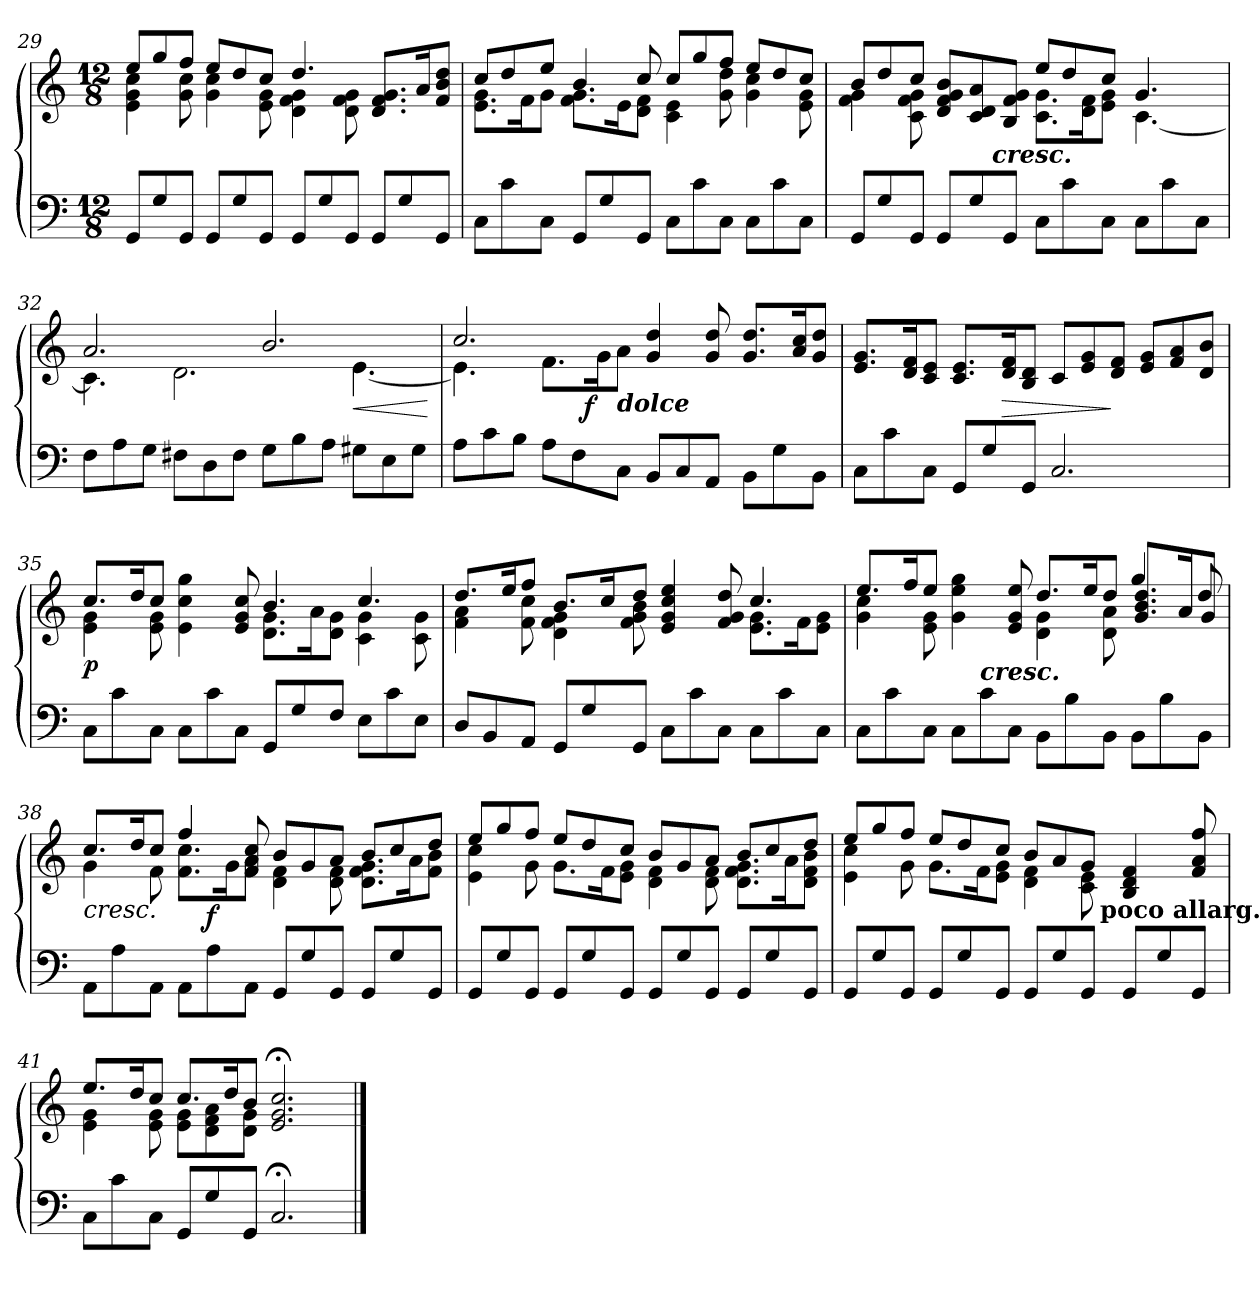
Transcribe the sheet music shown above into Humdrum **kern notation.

**kern	**kern	**dynam
*part2	*part1	*part1
*staff2	*staff1	*staff1
*clefF4	*clefG2	*
*k[]	*k[]	*
*C:	*C:	*
*M12/8	*M12/8	*
=29	=29	=29
*	*^	*
8GG/L	8ee/L	4e\ 4g\ 4cc\	.
8G/	8gg/	.	.
8GG/J	8ff/J	8g\ 8cc\	.
8GG/L	8ee/L	4g\ 4cc\	.
8G/	8dd/	.	.
8GG/J	8cc/J	8e\ 8g\	.
8GG/L	4.dd/	4d\ 4f\ 4g\	.
8G/	.	.	.
8GG/J	.	8d\ 8f\ 8g\	.
8GG/L	8.d/ 8.f/ 8.g/L	4.ryy	.
8G/	.	.	.
.	16a/k	.	.
8GG/J	8f/ 8b/ 8dd/J	.	.
!!LO:LB:g=z	!!
=30	=30	=30	=30
8C\L	8cc/L	8.e\ 8.g\L	.
8c\	8dd/	.	.
.	.	16f\k	.
8C\J	8ee/J	8g\J	.
8GG/L	4b/	8.f\ 8.g\L	.
8G/	.	.	.
.	.	16e\k	.
8GG/J	8cc/	8d\ 8f\J	.
8C\L	8cc/L	4c\ 4e\	.
8c\	8gg/	.	.
8C\J	8ff/J	8g\ 8dd\	.
8C\L	8ee/L	4g\ 4cc\	.
8c\	8dd/	.	.
8C\J	8cc/J	8e\ 8g\	.
=31	=31	=31	=31
*	*	*^	*
8GG/L	8b/L	4f\ 4g\	2ryy	.
8G/	8dd/	.	.	.
8GG/J	8cc/J	8c\ 8f\ 8g\	.	.
8GG/L	8d/ 8f/ 8g/ 8b/L	4.ryy	.	.
8G/	8c/ 8d/ 8a/	.	16.ryy	.
!	!	!	!LO:TX:b:Bi:t=cresc.	!
.	.	.	2ryy	.
8GG/J	8B/ 8f/ 8g/J	.	.	.
8C\L	8ee/L	8.c\ 8.g\L	.	.
8c\	8dd/	.	.	.
.	.	16d\ 16f\k	.	.
8C\J	8cc/J	8e\ 8g\J	.	.
.	.	.	4ryy	.
8C\L	4.g/	[>4.c\	.	.
8c\	.	.	.	.
.	.	.	8ryy	.
8C\J	.	.	.	.
.	.	.	32ryy	.
*	*	*v	*v	*
=32	=32	=32	=32
8F\L	2.a/	4.c\]	.
8A\	.	.	.
8G\J	.	.	.
8F#X\L	.	2.d\	.
8D\	.	.	.
8F#\J	.	.	.
8G\L	2.b/	.	.
8B\	.	.	.
8A\J	.	.	.
!	!	!	!LO:HP:b
8G#X\L	.	[>4.e\	<
8E\	.	.	.
8G#\J	.	.	.
*	*v	*v	*
.	.	[
!!LO:LB:g=z
=33	=33	=33
*	*^	*
*	*	*^	*
8A\L	2.cc/	4.e\]	2ryy	.
8c\	.	.	.	.
8B\J	.	.	.	.
8A\L	.	8.f\L	.	.
8F\	.	.	32ryy	.
!	!	!	!	!LO:DY:b
.	.	.	2ryy	f
.	.	16g\k	.	.
!	!	!LO:TX:b:Bi:t=dolce	!	!
8C\J	.	8a\J	.	.
8BB/L	4g/ 4dd/	2.ryy	.	.
8C/	.	.	.	.
8AA/J	8g/ 8dd/	.	.	.
.	.	.	4...ryy	.
8BB\L	8.g/ 8.dd/L	.	.	.
8G\	.	.	.	.
.	16a/ 16cc/k	.	.	.
8BB\J	8g/ 8dd/J	.	.	.
*	*v	*v	*v	*
=34	=34	=34
8C\L	8.e/ 8.g/L	.
8c\	.	.
.	16d/ 16f/k	.
8C\J	8c/ 8e/J	.
8GG/L	8.c/ 8.e/L	.
8G/	.	.
!	!	!LO:HP:b
.	16d/ 16f/k	>
8GG/J	8B/ 8d/J	.
2.C/	8c/L	.
.	8e/ 8g/	.
.	8d/ 8f/J	]
.	8e/ 8g/L	.
.	8f/ 8a/	.
.	8d/ 8b/J	.
=35	=35	=35
*	*^	*
!	!	!	!LO:DY:b
8C\L	8.cc/L	4e\ 4g\	p
8c\	.	.	.
.	16dd/k	.	.
8C\J	8cc/J	8e\ 8g\	.
8C\L	4e\ 4cc\ 4gg\	4.ryy	.
8c\	.	.	.
8C\J	8e/ 8g/ 8cc/	.	.
8GG/L	4.b/	8.d\ 8.g\L	.
8G/	.	.	.
.	.	16a\k	.
8F/J	.	8d\ 8g\J	.
8E\L	4.cc/	4c\ 4g\	.
8c\	.	.	.
8E\J	.	8c\ 8g\	.
!!LO:LB:g=z	!!
=36	=36	=36	=36
8D/L	8.dd/L	4f\ 4a\	.
8BB/	.	.	.
.	16ee/k	.	.
8AA/J	8ff/J	8f\ 8cc\	.
8GG/L	8.b/L	4d\ 4f\ 4g\	.
8G/	.	.	.
.	16cc/k	.	.
8GG/J	8dd/J	8f\ 8g\ 8b\	.
8C\L	4e/ 4g/ 4cc/ 4ee/	4.ryy	.
8c\	.	.	.
8C\J	8f/ 8g/ 8dd/	.	.
8C\L	4.cc/	8.e\ 8.g\L	.
8c\	.	.	.
.	.	16f\k	.
8C\J	.	8e\ 8g\J	.
=37	=37	=37	=37
*	*	*^	*
8C\L	8.ee/L	4g\ 4cc\	2ryy	.
8c\	.	.	.	.
.	16ff/k	.	.	.
8C\J	8ee/J	8e\ 8g\	.	.
8C\L	4g\ 4ee\ 4gg\	4.ryy	.	.
!	!	!	!LO:TX:b:Bi:t=cresc.	!
8c\	.	.	1ryy	.
8C\J	8e/ 8g/ 8ee/	.	.	.
8BB\L	8.dd/L	4d\ 4g\	.	.
8B\	.	.	.	.
.	16ee/k	.	.	.
8BB\J	8dd/J	8d\ 8a\	.	.
8BB\L	4gg/	8.g/ 8.b/ 8.dd/L	.	.
8B\	.	.	.	.
.	.	16a/k	.	.
8BB\J	8dd/	8g/J	.	.
=38	=38	=38	=38	=38
!	!	!	!	!LO:HP:b
8AA\L	8.cc/L	4g\	2ryy	<
8A\	.	.	.	.
.	16dd/k	.	.	.
8AA\J	8cc/J	8f\	.	.
8AA\L	4ff/	8.f\ 8.cc\L	.	.
!	!	!	!	!LO:DY:b
8A\	.	.	1ryy	f
.	.	16g\k	.	.
8AA\J	8f/ 8a/ 8cc/	8f\ 8a\J	.	[
8GG/L	8b/L	4d\ 4f\	.	.
8G/	8g/	.	.	.
8GG/J	8a/J	8d\ 8f\	.	.
8GG/L	8b/L	8.d\ 8.f\ 8.g\L	.	.
8G/	8cc/	.	.	.
.	.	16a\k	.	.
8GG/J	8dd/J	8f\ 8b\J	.	.
*	*	*v	*v	*
!!LO:LB:g=z
=39	=39	=39	=39
8GG/L	8ee/L	4e\ 4cc\	.
8G/	8gg/	.	.
8GG/J	8ff/J	8g\	.
8GG/L	8ee/L	8.g\L	.
8G/	8dd/	.	.
.	.	16f\k	.
8GG/J	8cc/J	8e\ 8g\J	.
8GG/L	8b/L	4d\ 4f\	.
8G/	8g/	.	.
8GG/J	8a/J	8d\ 8f\	.
8GG/L	8b/L	8.d\ 8.f\ 8.g\L	.
8G/	8cc/	.	.
.	.	16a\k	.
8GG/J	8dd/J	8d\ 8f\ 8b\J	.
=40	=40	=40	=40
*	*	*^	*
8GG/L	8ee/L	4e\ 4cc\	1ryy	.
8G/	8gg/	.	.	.
8GG/J	8ff/J	8g\	.	.
8GG/L	8ee/L	8.g\L	.	.
8G/	8dd/	.	.	.
.	.	16f\k	.	.
8GG/J	8cc/J	8e\ 8g\J	.	.
8GG/L	8b/L	4d\ 4f\	.	.
8G/	8a/	.	.	.
8GG/J	8g/J	8c\ 8e\	16ryy	.
!	!	!	!LO:TX:b:B:t=poco allarg.	!
.	.	.	4..ryy	.
8GG/L	4B/ 4d/ 4f/	4.ryy	.	.
8G/	.	.	.	.
8GG/J	8f/ 8a/ 8ff/	.	.	.
*	*	*v	*v	*
=41	=41	=41	=41
8C\L	8.ee/L	4e\ 4g\	.
8c\	.	.	.
.	16dd/k	.	.
8C\J	8cc/J	8e\ 8g\	.
8GG/L	8.cc/L	8e\ 8g\L	.
8G/	.	8d\ 8f\ 8a\	.
.	16dd/k	.	.
8GG/J	8b/J	8d\ 8g\J	.
2.C;/	2.e/;< 2.g/;< 2.cc/;<	2.ryy	.
*	*v	*v	*
==	==	==
*-	*-	*-
